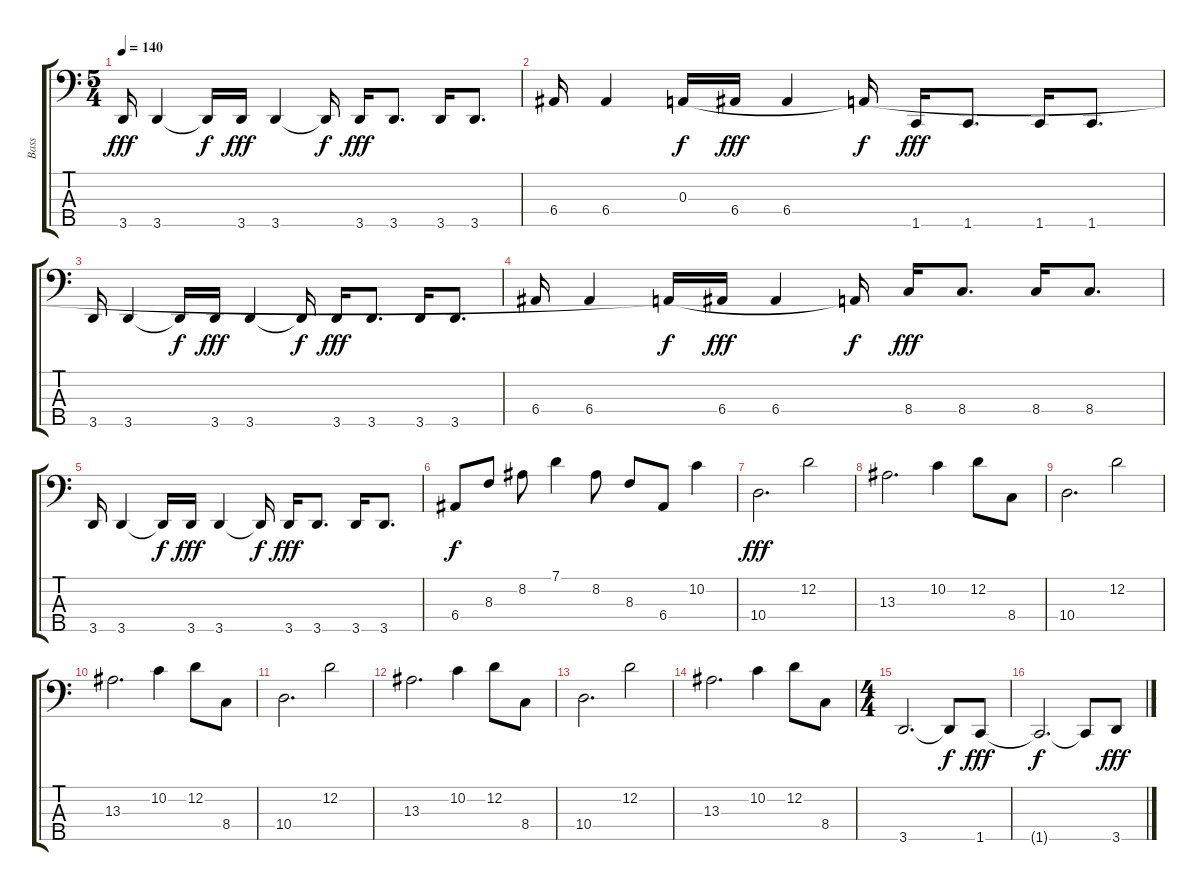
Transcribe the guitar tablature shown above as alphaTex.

\track ("Bass" "Bass") {instrument electricbassfinger}
\staff {score tabs}
\tuning (G2 D2 A1 E1 B0) {hide}
\ts (5 4)
\tempo 140
\clef f4
\ks c
3.5.16{dy fff} 3.5.4 3.5{t}.16{dy f} 3.5.16{dy fff} 3.5.4 3.5{t}.16{dy f} 3.5.16{dy fff} 3.5.8{d} 3.5.16 3.5.8{d} |
6.4.16 6.4.4 0.3{t}.16{dy f} 6.4.16{dy fff} 6.4.4 0.3{t}.16{dy f} 1.5.16{dy fff} 1.5.8{d} 1.5.16 1.5.8{d} |
3.5.16 3.5.4 3.5{t}.16{dy f} 3.5.16{dy fff} 3.5.4 3.5{t}.16{dy f} 3.5.16{dy fff} 3.5.8{d} 3.5.16 3.5.8{d} |
6.4.16 6.4.4 0.3{t}.16{dy f} 6.4.16{dy fff} 6.4.4 0.3{t}.16{dy f} 8.4.16{dy fff} 8.4.8{d} 8.4.16 8.4.8{d} |
3.5.16 3.5.4 3.5{t}.16{dy f} 3.5.16{dy fff} 3.5.4 3.5{t}.16{dy f} 3.5.16{dy fff} 3.5.8{d} 3.5.16 3.5.8{d} |
6.4.8{dy f} 8.3.8 8.2.8 7.1.4 8.2.8 8.3.8 6.4.8 10.2.4 |
10.4.2{d dy fff} 12.2.2 |
13.3.2{d} 10.2.4 12.2.8 8.4.8 |
10.4.2{d} 12.2.2 |
13.3.2{d} 10.2.4 12.2.8 8.4.8 |
10.4.2{d} 12.2.2 |
13.3.2{d} 10.2.4 12.2.8 8.4.8 |
10.4.2{d} 12.2.2 |
13.3.2{d} 10.2.4 12.2.8 8.4.8 |
\ts (4 4)
3.5.2{d} 3.5{t}.8{dy f} 1.5.8{dy fff} |
1.5{t}.2{d dy f} 1.5{t}.8 3.5.8{dy fff}
